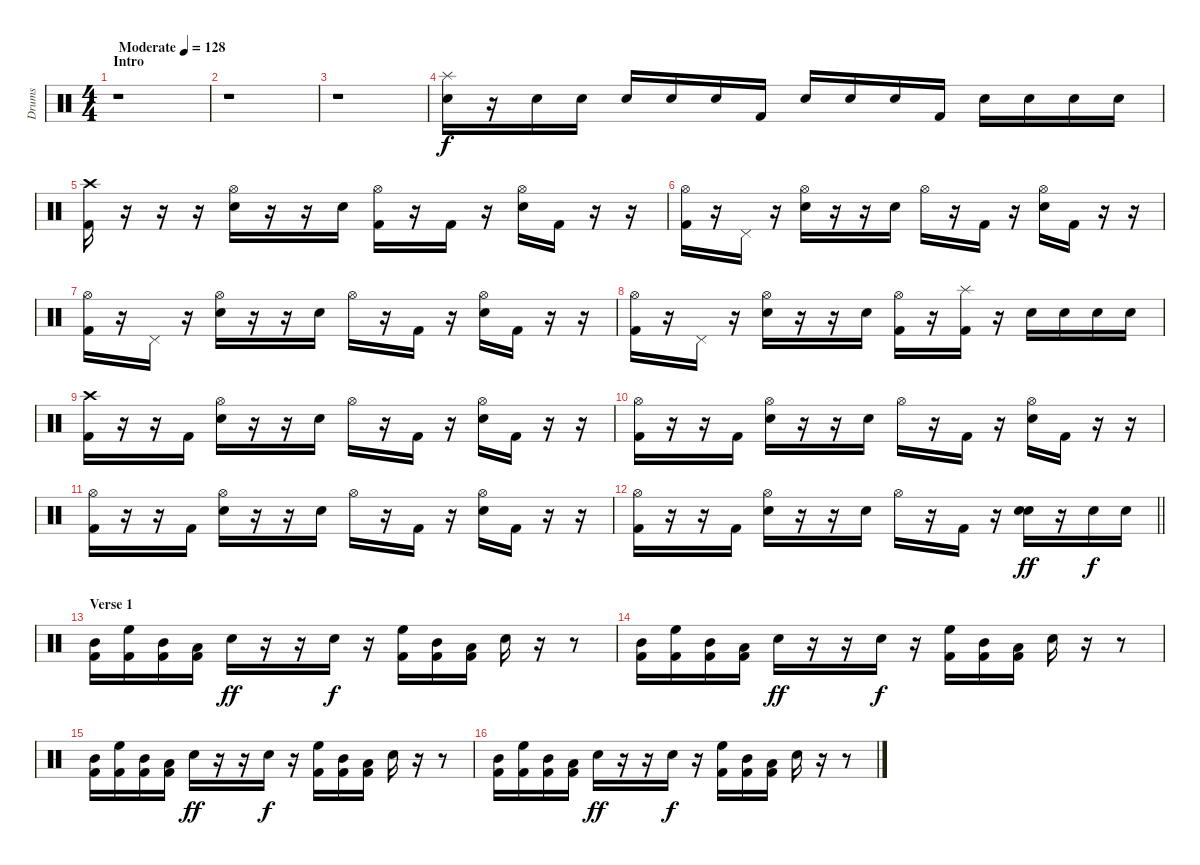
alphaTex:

\track ("Drums" "Drums") {instrument percussion}
\staff {score}
\articulation defaults
\ts (4 4)
\section ("" "Intro")
\tempo (128 "Moderate")
\clef neutral
\ks c
r.1{dy f} |
r.1 |
r.1 |
("Splash (hit)" "Electric Snare (hit)").16 r.16 "Electric Snare (hit)".16 "Electric Snare (hit)".16 "Electric Snare (hit)".16 "Electric Snare (hit)".16 "Electric Snare (hit)".16 "Kick (hit) 2".16 "Electric Snare (hit)".16 "Electric Snare (hit)".16 "Electric Snare (hit)".16 "Kick (hit) 2".16 "Electric Snare (hit)".16 "Electric Snare (hit)".16 "Electric Snare (hit)".16 "Electric Snare (hit)".16 |
("Crash high (hit)" "Kick (hit) 2").16 r.16 r.16 r.16 ("Hi-Hat (open)" "Electric Snare (hit)").16 r.16 r.16 "Electric Snare (hit)".16 ("Hi-Hat (open)" "Kick (hit) 2").16 r.16 "Kick (hit) 2".16 r.16 ("Hi-Hat (open)" "Electric Snare (hit)").16 "Kick (hit) 2".16 r.16 r.16 |
("Hi-Hat (open)" "Kick (hit) 2").16 r.16 "Pedal Hi-Hat (hit)".16 r.16 ("Hi-Hat (open)" "Electric Snare (hit)").16 r.16 r.16 "Electric Snare (hit)".16 "Hi-Hat (open)".16 r.16 "Kick (hit) 2".16 r.16 ("Hi-Hat (open)" "Electric Snare (hit)").16 "Kick (hit) 2".16 r.16 r.16 |
("Hi-Hat (open)" "Kick (hit) 2").16 r.16 "Pedal Hi-Hat (hit)".16 r.16 ("Hi-Hat (open)" "Electric Snare (hit)").16 r.16 r.16 "Electric Snare (hit)".16 "Hi-Hat (open)".16 r.16 "Kick (hit) 2".16 r.16 ("Hi-Hat (open)" "Electric Snare (hit)").16 "Kick (hit) 2".16 r.16 r.16 |
("Hi-Hat (open)" "Kick (hit) 2").16 r.16 "Pedal Hi-Hat (hit)".16 r.16 ("Hi-Hat (open)" "Electric Snare (hit)").16 r.16 r.16 "Electric Snare (hit)".16 ("Hi-Hat (open)" "Kick (hit) 2").16 r.16 ("Splash (hit)" "Kick (hit) 2").16 r.16 "Electric Snare (hit)".16 "Electric Snare (hit)".16 "Electric Snare (hit)".16 "Electric Snare (hit)".16 |
("Crash high (hit)" "Kick (hit) 2").16 r.16 r.16 "Kick (hit) 2".16 ("Hi-Hat (open)" "Electric Snare (hit)").16 r.16 r.16 "Electric Snare (hit)".16 "Hi-Hat (open)".16 r.16 "Kick (hit) 2".16 r.16 ("Hi-Hat (open)" "Electric Snare (hit)").16 "Kick (hit) 2".16 r.16 r.16 |
("Hi-Hat (open)" "Kick (hit) 2").16 r.16 r.16 "Kick (hit) 2".16 ("Hi-Hat (open)" "Electric Snare (hit)").16 r.16 r.16 "Electric Snare (hit)".16 "Hi-Hat (open)".16 r.16 "Kick (hit) 2".16 r.16 ("Hi-Hat (open)" "Electric Snare (hit)").16 "Kick (hit) 2".16 r.16 r.16 |
("Hi-Hat (open)" "Kick (hit) 2").16 r.16 r.16 "Kick (hit) 2".16 ("Hi-Hat (open)" "Electric Snare (hit)").16 r.16 r.16 "Electric Snare (hit)".16 "Hi-Hat (open)".16 r.16 "Kick (hit) 2".16 r.16 ("Hi-Hat (open)" "Electric Snare (hit)").16 "Kick (hit) 2".16 r.16 r.16 |
\barLineRight lightlight
("Hi-Hat (open)" "Kick (hit) 2").16 r.16 r.16 "Kick (hit) 2".16 ("Hi-Hat (open)" "Electric Snare (hit)").16 r.16 r.16 "Electric Snare (hit)".16 "Hi-Hat (open)".16 r.16 "Kick (hit) 2".16 r.16 ("Electric Snare (hit)" "Electric Snare (hit)").16{dy ff} r.16 "Electric Snare (hit)".16{dy f} "Electric Snare (hit)".16 |
\section ("" "Verse 1")
("Mid Tom (hit)" "Kick (hit) 2").16 ("High Floor Tom (hit)" "Kick (hit) 2").16 ("Mid Tom (hit)" "Kick (hit) 2").16 ("Low Tom (hit)" "Kick (hit) 2").16 "Electric Snare (hit)".16{dy ff} r.16 r.16 "Electric Snare (hit)".16{dy f} r.16 ("High Floor Tom (hit)" "Kick (hit) 2").16 ("Mid Tom (hit)" "Kick (hit) 2").16 ("Low Tom (hit)" "Kick (hit) 2").16 "Electric Snare (hit)".16 r.16 r.8 |
("Mid Tom (hit)" "Kick (hit) 2").16 ("High Floor Tom (hit)" "Kick (hit) 2").16 ("Mid Tom (hit)" "Kick (hit) 2").16 ("Low Tom (hit)" "Kick (hit) 2").16 "Electric Snare (hit)".16{dy ff} r.16 r.16 "Electric Snare (hit)".16{dy f} r.16 ("High Floor Tom (hit)" "Kick (hit) 2").16 ("Mid Tom (hit)" "Kick (hit) 2").16 ("Low Tom (hit)" "Kick (hit) 2").16 "Electric Snare (hit)".16 r.16 r.8 |
("Mid Tom (hit)" "Kick (hit) 2").16 ("High Floor Tom (hit)" "Kick (hit) 2").16 ("Mid Tom (hit)" "Kick (hit) 2").16 ("Low Tom (hit)" "Kick (hit) 2").16 "Electric Snare (hit)".16{dy ff} r.16 r.16 "Electric Snare (hit)".16{dy f} r.16 ("High Floor Tom (hit)" "Kick (hit) 2").16 ("Mid Tom (hit)" "Kick (hit) 2").16 ("Low Tom (hit)" "Kick (hit) 2").16 "Electric Snare (hit)".16 r.16 r.8 |
("Mid Tom (hit)" "Kick (hit) 2").16 ("High Floor Tom (hit)" "Kick (hit) 2").16 ("Mid Tom (hit)" "Kick (hit) 2").16 ("Low Tom (hit)" "Kick (hit) 2").16 "Electric Snare (hit)".16{dy ff} r.16 r.16 "Electric Snare (hit)".16{dy f} r.16 ("High Floor Tom (hit)" "Kick (hit) 2").16 ("Mid Tom (hit)" "Kick (hit) 2").16 ("Low Tom (hit)" "Kick (hit) 2").16 "Electric Snare (hit)".16 r.16 r.8
